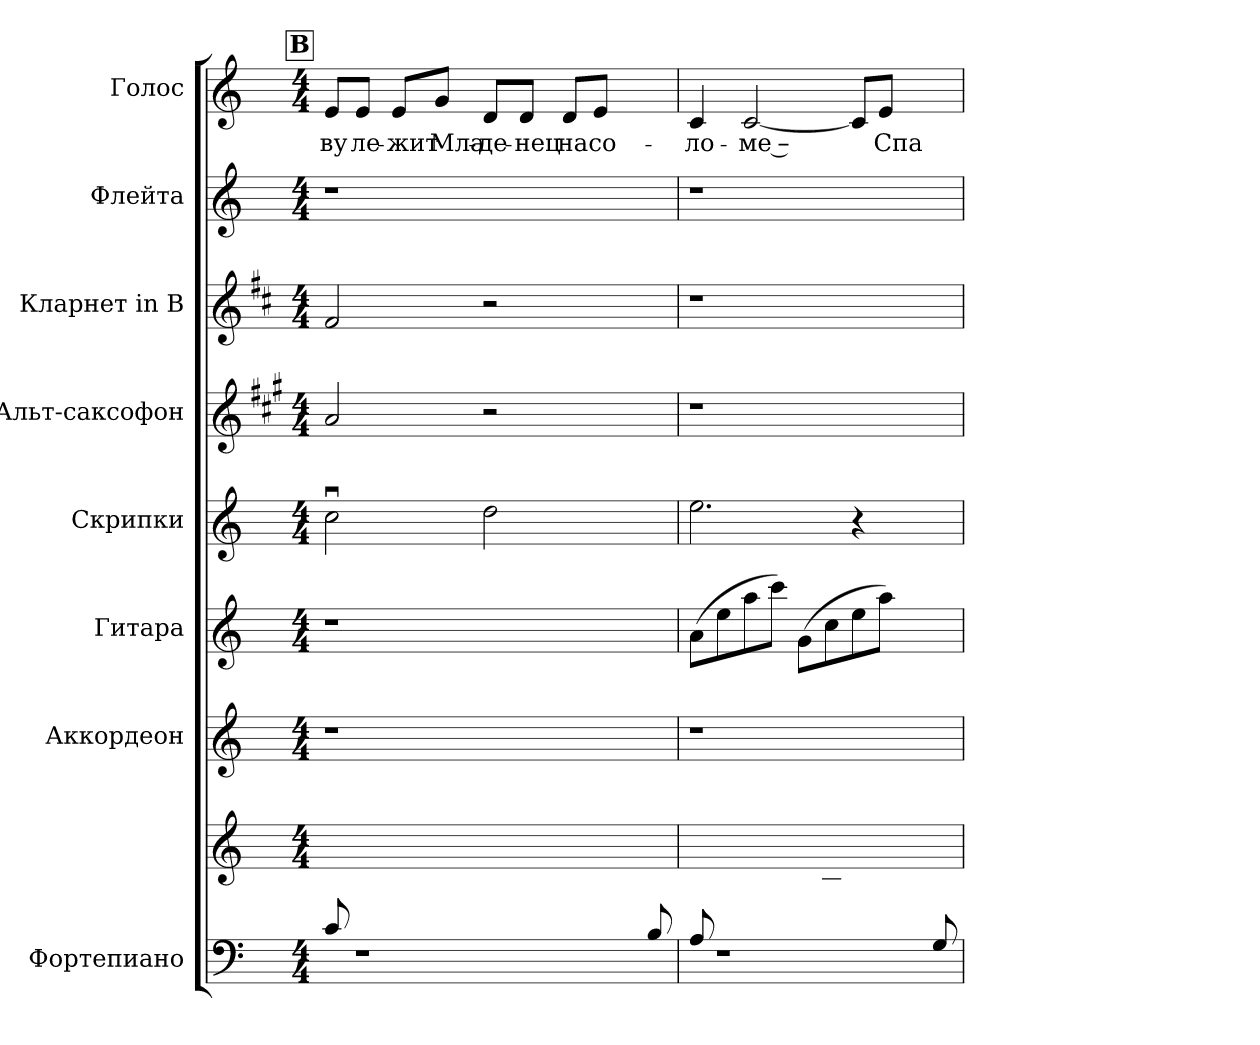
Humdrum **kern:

**kern	**kern	**kern	**kern	**kern	**kern	**kern	**kern	**kern	**text
*part8	*part8	*part7	*part6	*part5	*part4	*part3	*part2	*part1	*part1
*staff9	*staff8	*staff7	*staff6	*staff5	*staff4	*staff3	*staff2	*staff1	*staff1
*I"Фортепиано	*	*I"Аккордеон	*I"Гитара	*I"Скрипки	*I"Альт-саксофон	*I"Кларнет in B	*I"Флейта	*I"Голос	*
!!LO:LB:g=z
*clefF4	*clefG2	*clefG2	*clefG2	*clefG2	*clefG2	*clefG2	*clefG2	*clefG2	*
*	*	*	*ITrd7c12	*	*ITrd5c9	*ITrd1c2	*	*	*
*k[]	*k[]	*k[]	*k[]	*k[]	*k[]	*k[]	*k[]	*k[]	*
*C:	*C:	*C:	*C:	*C:	*C:	*C:	*C:	*C:	*
*M4/4	*M4/4	*M4/4	*M4/4	*M4/4	*M4/4	*M4/4	*M4/4	*M4/4	*
!!LO:REH:place=s1:B:color=#000000:enc=box:fs=12.8556:t=B
=17	=17	=17	=17	=17	=17	=17	=17	=17	=17
!	!	!	!	!	!	!	!	!	!LO:LY:b:color=#000000
8ci/L	8ryy	1r	1r	2ccui\	2ci/	2ei/	1r	8ei/L	ву
!	!	!	!	!	!	!	!	!	!LO:LY:b:color=#000000
1r	8ei\	.	.	.	.	.	.	8ei/J	ле-
!	!	!	!	!	!	!	!	!	!LO:LY:b:color=#000000
.	8gi\	.	.	.	.	.	.	8ei/L	жит
!	!	!	!	!	!	!	!	!	!LO:LY:b:color=#000000
.	8cci\J	.	.	.	.	.	.	8gi/J	Мла-
!	!	!	!	!	!	!	!	!	!LO:LY:b:color=#000000
.	8ryy	.	.	2ddi\	2r	2r	.	8di/L	де-
!	!	!	!	!	!	!	!	!	!LO:LY:b:color=#000000
.	8di\	.	.	.	.	.	.	8di/J	нец
!	!	!	!	!	!	!	!	!	!LO:LY:b:color=#000000
.	8gi\	.	.	.	.	.	.	8di/L	на
!	!	!	!	!	!	!	!	!	!LO:LY:b:color=#000000
.	8ddi\J	.	.	.	.	.	.	8ei/J	со-
.	4ryy	4ryy	4ryy	4ryy	4ryy	4ryy	4ryy	4ryy	.
8Bi/L	.	.	.	.	.	.	.	.	.
=18	=18	=18	=18	=18	=18	=18	=18	=18	=18
!	!	!	!	!	!	!	!	!	!LO:LY:b:color=#000000
8Ai/L	8ryy	1r	(8Ai\L	2.eei\	1r	1r	1r	4ci/	ло-
1r	8ei\	.	8ei\	.	.	.	.	.	.
!	!	!	!	!	!	!	!	!	!LO:LY:b:color=#000000
.	8ai\	.	8ai\	.	.	.	.	[<2ci/	ме –
.	8cci\J	.	8cci\J)	.	.	.	.	.	.
.	8ryy	.	(8Gi\L	.	.	.	.	.	.
.	8ci\	.	8ci\	.	.	.	.	.	.
.	8ei\	.	8ei\	4r	.	.	.	8ci/L]	.
!	!	!	!	!	!	!	!	!	!LO:LY:b:color=#000000
.	8gi\J	.	8ai\J)	.	.	.	.	8ei/J	Спа-
.	4ryy	4ryy	4ryy	4ryy	4ryy	4ryy	4ryy	4ryy	.
8Gi/L	.	.	.	.	.	.	.	.	.
=	=	=	=	=	=	=	=	=	=
*-	*-	*-	*-	*-	*-	*-	*-	*-	*-
